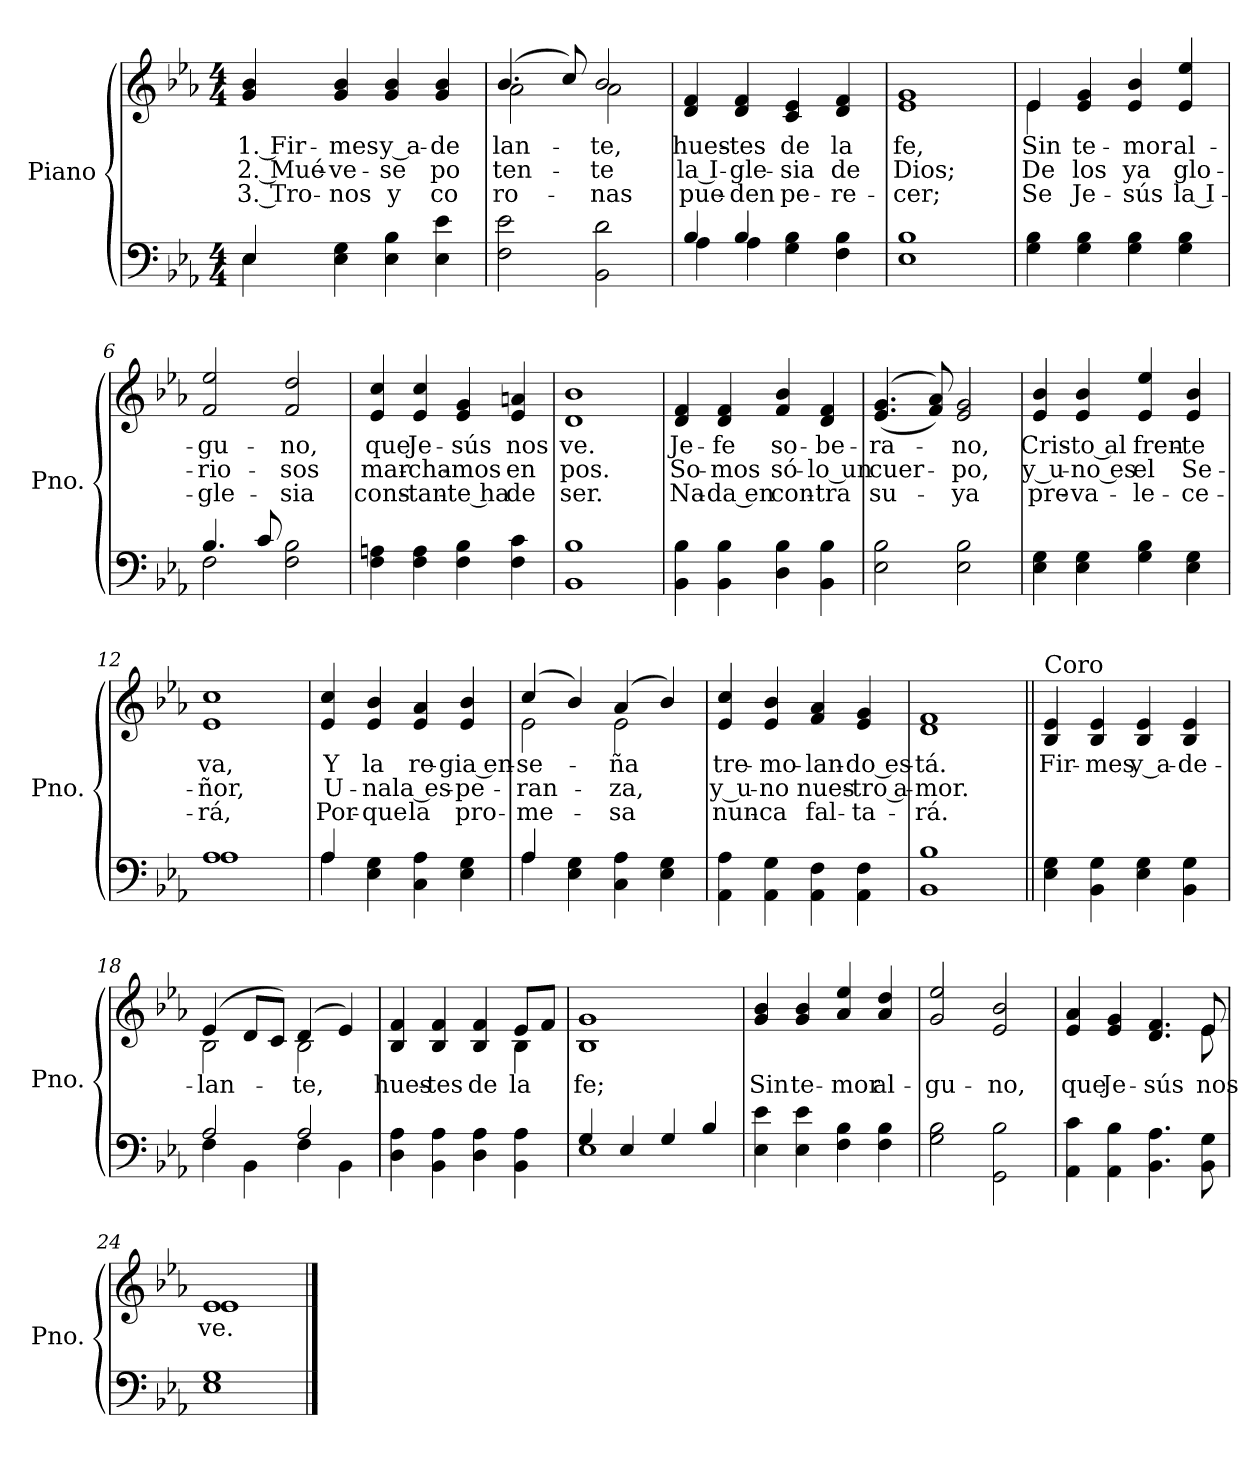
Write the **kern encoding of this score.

**kern	**kern	**text	**text	**text
*part1	*part1	*part1	*part1	*part1
*staff2	*staff1	*staff1	*staff1	*staff1
*I"Piano	*	*	*	*
*I'Pno.	*	*	*	*
*stria5	*stria5	*	*	*
*clefF4	*clefG2	*	*	*
*k[b-e-a-]	*k[b-e-a-]	*	*	*
*M4/4	*M4/4	*	*	*
=1	=1	=1	=1	=1
*^	*	*	*	*
4E-/	4E-\	4g/ 4b-/	1. Fir-	2. Mué-	3. Tro-
4E-\ 4G\	2.ryy	4g/ 4b-/	-mes	-ve-	-nos
4E-\ 4B-\	.	4g/ 4b-/	y a-	-se	y
4E-\ 4e-\	.	4g/ 4b-/	-de	po	co
*v	*v	*	*	*	*
=2	=2	=2	=2	=2
*	*^	*	*	*
2F\ 2e-\	(4.b-/	2a-\	-lan-	-ten-	-ro-
.	8cc/)	.	.	.	.
2BB-\ 2d\	2b-/	2a-\	-te,	-te	-nas
*	*v	*v	*	*	*
=3	=3	=3	=3	=3
*^	*	*	*	*
4B-/	4A-\	4d/ 4f/	hues-	la I-	pue-
4B-/	4A-\	4d/ 4f/	-tes	-gle-	-den
4G\ 4B-\	2ryy	4c/ 4e-/	de	-sia	pe-
4F\ 4B-\	.	4d/ 4f/	la	de	-re-
*v	*v	*	*	*	*
=4	=4	=4	=4	=4
1E- 1B-	1e- 1g	fe,	Dios;	-cer;
!!LO:LB:g=z
=5	=5	=5	=5	=5
*	*^	*	*	*
4G\ 4B-\	4e-/	4e-\	Sin	De	Se
4G\ 4B-\	4e-/ 4g/	2.ryy	te-	los	Je-
4G\ 4B-\	4e-/ 4b-/	.	-mor	ya	-sús
4G\ 4B-\	4e-/ 4ee-/	.	al-	glo-	la I-
*	*v	*v	*	*	*
=6	=6	=6	=6	=6
*^	*	*	*	*
4.B-/	2F\	2f/ 2ee-/	-gu-	-rio-	-gle-
8c/	.	.	.	.	.
2F\ 2B-\	2ryy	2f/ 2dd/	-no,	-sos	-sia
*v	*v	*	*	*	*
=7	=7	=7	=7	=7
4F\ 4An\	4e-/ 4cc/	que	mar-	cons-
4F\ 4A\	4e-/ 4cc/	Je-	-cha-	-tan-
4F\ 4B-\	4e-/ 4g/	-sús	-mos	-te ha
4F\ 4c\	4e-/ 4an/	nos	en	de
=8	=8	=8	=8	=8
1BB- 1B-	1d 1b-	ve.	pos.	ser.
!!LO:LB:g=z
=9	=9	=9	=9	=9
4BB-\ 4B-\	4d/ 4f/	Je-	So-	Na-
4BB-\ 4B-\	4d/ 4f/	-fe	-mos	-da en
4D\ 4B-\	4f/ 4b-/	so-	só-	con-
4BB-\ 4B-\	4d/ 4f/	-be-	-lo un	-tra
=10	=10	=10	=10	=10
2E-\ 2B-\	(>(4.e-/ 4.g/	-ra-	cuer-	su-
.	8f/ 8a-/))	.	.	.
2E-\ 2B-\	2e-/ 2g/	-no,	-po,	-ya
=11	=11	=11	=11	=11
4E-\ 4G\	4e-/ 4b-/	Cris-	y u-	pre-
4E-\ 4G\	4e-/ 4b-/	-to al	-no es	-va-
4G\ 4B-\	4e-/ 4ee-/	fren-	el	-le-
4E-\ 4G\	4e-/ 4b-/	-te	Se-	-ce-
=12	=12	=12	=12	=12
*^	*	*	*	*
1A-	1A-	1e- 1cc	va,	-ñor,	-rá,
!!LO:LB:g=z
=13	=13	=13	=13	=13	=13
4A-/	4A-\	4e-/ 4cc/	Y	U-	Por-
4E-\ 4G\	2.ryy	4e-/ 4b-/	la	-na	-que
4C\ 4A-\	.	4e-/ 4a-/	re-	la es-	la
4E-\ 4G\	.	4e-/ 4b-/	-gia en-	-pe-	pro-
=14	=14	=14	=14	=14	=14
*	*	*^	*	*	*
4A-/	4A-\	(4cc/	2e-\	-se-	-ran-	-me-
4E-\ 4G\	2.ryy	4b-/)	.	.	.	.
4C\ 4A-\	.	(4a-/	2e-\	-ña	-za,	-sa
4E-\ 4G\	.	4b-/)	.	.	.	.
*v	*v	*	*	*	*	*
*	*v	*v	*	*	*
=15	=15	=15	=15	=15
4AA-\ 4A-\	4e-/ 4cc/	tre-	y u-	nun-
4AA-\ 4G\	4e-/ 4b-/	-mo-	-no	-ca
4AA-\ 4F\	4f/ 4a-/	-lan-	nues-	fal-
4AA-\ 4F\	4e-/ 4g/	-do es-	-tro a-	-ta-
=16	=16	=16	=16	=16
1BB- 1B-	1d 1f	-tá.	-mor.	-rá.
!!LO:PB:g=z
=17||	=17||	=17||	=17||	=17||
!	!LO:TX:a:t=Coro	!	!	!
4E-\ 4G\	4B-/ 4e-/	Fir-	.	.
4BB-\ 4G\	4B-/ 4e-/	-mes	.	.
4E-\ 4G\	4B-/ 4e-/	y a-	.	.
4BB-\ 4G\	4B-/ 4e-/	-de-	.	.
=18	=18	=18	=18	=18
*^	*^	*	*	*
2A-/	4F\	(4e-/	2B-\	-lan-	.	.
.	4BB-\	8d/L	.	.	.	.
.	.	8c/J)	.	.	.	.
2A-/	4F\	(4d/	2B-\	-te,	.	.
.	4BB-\	4e-/)	.	.	.	.
*v	*v	*	*	*	*	*
=19	=19	=19	=19	=19	=19
4D\ 4A-\	4B-/ 4f/	2.ryy	hues-	.	.
4BB-\ 4A-\	4B-/ 4f/	.	-tes	.	.
4D\ 4A-\	4B-/ 4f/	.	de	.	.
4BB-\ 4A-\	8e-/L	4B-\	la	.	.
.	8f/J	.	.	.	.
*	*v	*v	*	*	*
=20	=20	=20	=20	=20
*^	*	*	*	*
4G/	1E-	1B- 1g	fe;	.	.
4E-/	.	.	.	.	.
4G/	.	.	.	.	.
4B-/	.	.	.	.	.
*v	*v	*	*	*	*
!!LO:LB:g=z
=21	=21	=21	=21	=21
4E-\ 4e-\	4g/ 4b-/	Sin	.	.
4E-\ 4e-\	4g/ 4b-/	te-	.	.
4F\ 4B-\	4a-/ 4ee-/	-mor	.	.
4F\ 4B-\	4a-/ 4dd/	al-	.	.
=22	=22	=22	=22	=22
2G\ 2B-\	2g/ 2ee-/	-gu-	.	.
2GG\ 2B-\	2e-/ 2b-/	-no,	.	.
=23	=23	=23	=23	=23
*	*^	*	*	*
4AA-\ 4c\	4e-/ 4a-/	2..ryy	que	.	.
4AA-\ 4B-\	4e-/ 4g/	.	Je-	.	.
4.BB-\ 4.A-\	4.d/ 4.f/	.	-sús	.	.
8BB-\ 8G\	8e-/	8e-\	nos	.	.
=24	=24	=24	=24	=24	=24
1E- 1G	1e-	1e-	ve.	.	.
*	*v	*v	*	*	*
==	==	==	==	==
*-	*-	*-	*-	*-
